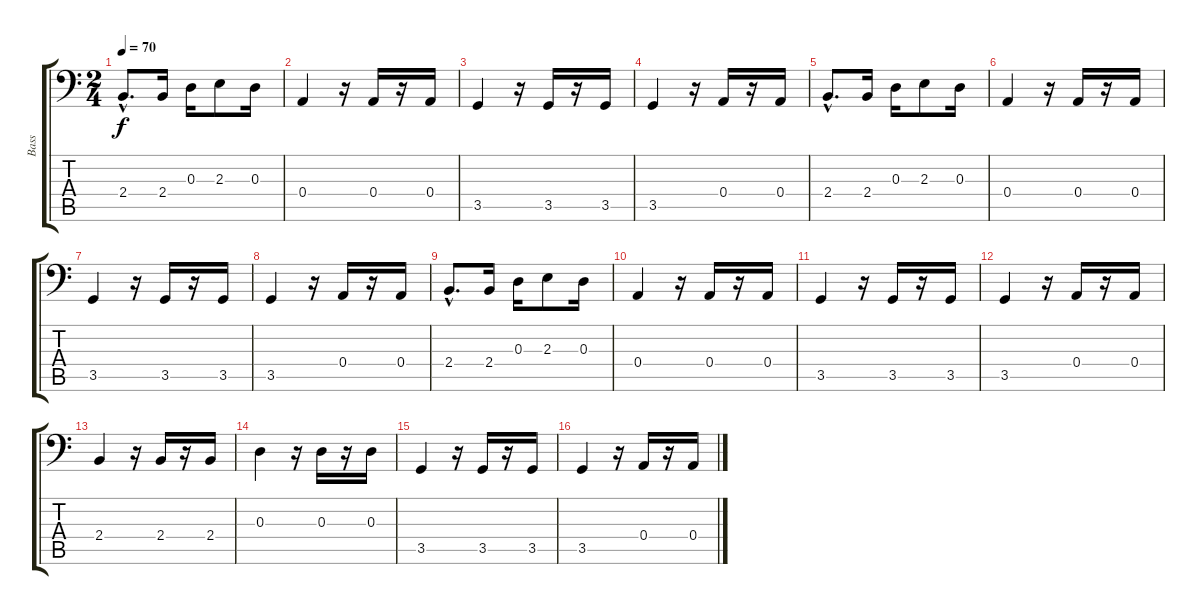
\track ("Bass" "Bass") {instrument fretlessbass}
\staff {score tabs}
\tuning (C3 G2 D2 A1 E1 B0) {hide}
\ts (2 4)
\tempo 70
\clef f4
\ks c
2.4{hac}.8{d dy f} 2.4.16 0.3.16 2.3.8 0.3.16 |
0.4.4 r.16 0.4.16 r.16 0.4.16 |
3.5.4 r.16 3.5.16 r.16 3.5.16 |
3.5.4 r.16 0.4.16 r.16 0.4.16 |
2.4{hac}.8{d} 2.4.16 0.3.16 2.3.8 0.3.16 |
0.4.4 r.16 0.4.16 r.16 0.4.16 |
3.5.4 r.16 3.5.16 r.16 3.5.16 |
3.5.4 r.16 0.4.16 r.16 0.4.16 |
2.4{hac}.8{d} 2.4.16 0.3.16 2.3.8 0.3.16 |
0.4.4 r.16 0.4.16 r.16 0.4.16 |
3.5.4 r.16 3.5.16 r.16 3.5.16 |
3.5.4 r.16 0.4.16 r.16 0.4.16 |
2.4.4 r.16 2.4.16 r.16 2.4.16 |
0.3.4 r.16 0.3.16 r.16 0.3.16 |
3.5.4 r.16 3.5.16 r.16 3.5.16 |
3.5.4 r.16 0.4.16 r.16 0.4.16
